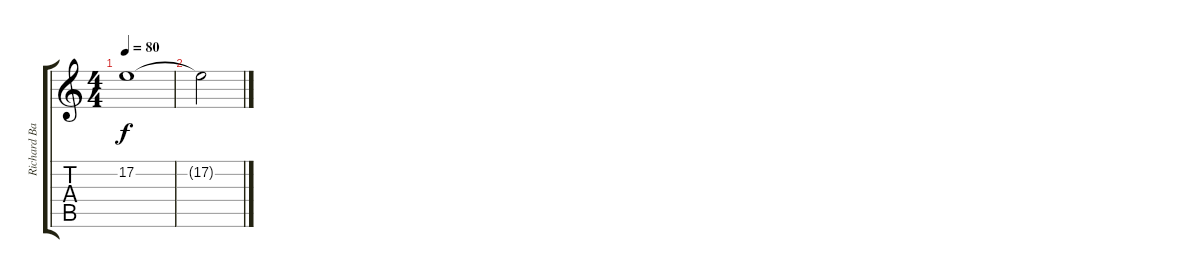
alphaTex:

\track ("Richard Barbieri (Keys)" "Richard Ba") {instrument synthstrings2}
\staff {score tabs}
\tuning (E4 B3 G3 D3 A2 D2) {hide}
\ts (4 4)
\tempo 80
\clef g2
\ks c
17.2{t}.1{dy f volume 5} |
17.2{t}.2{volume 3}
